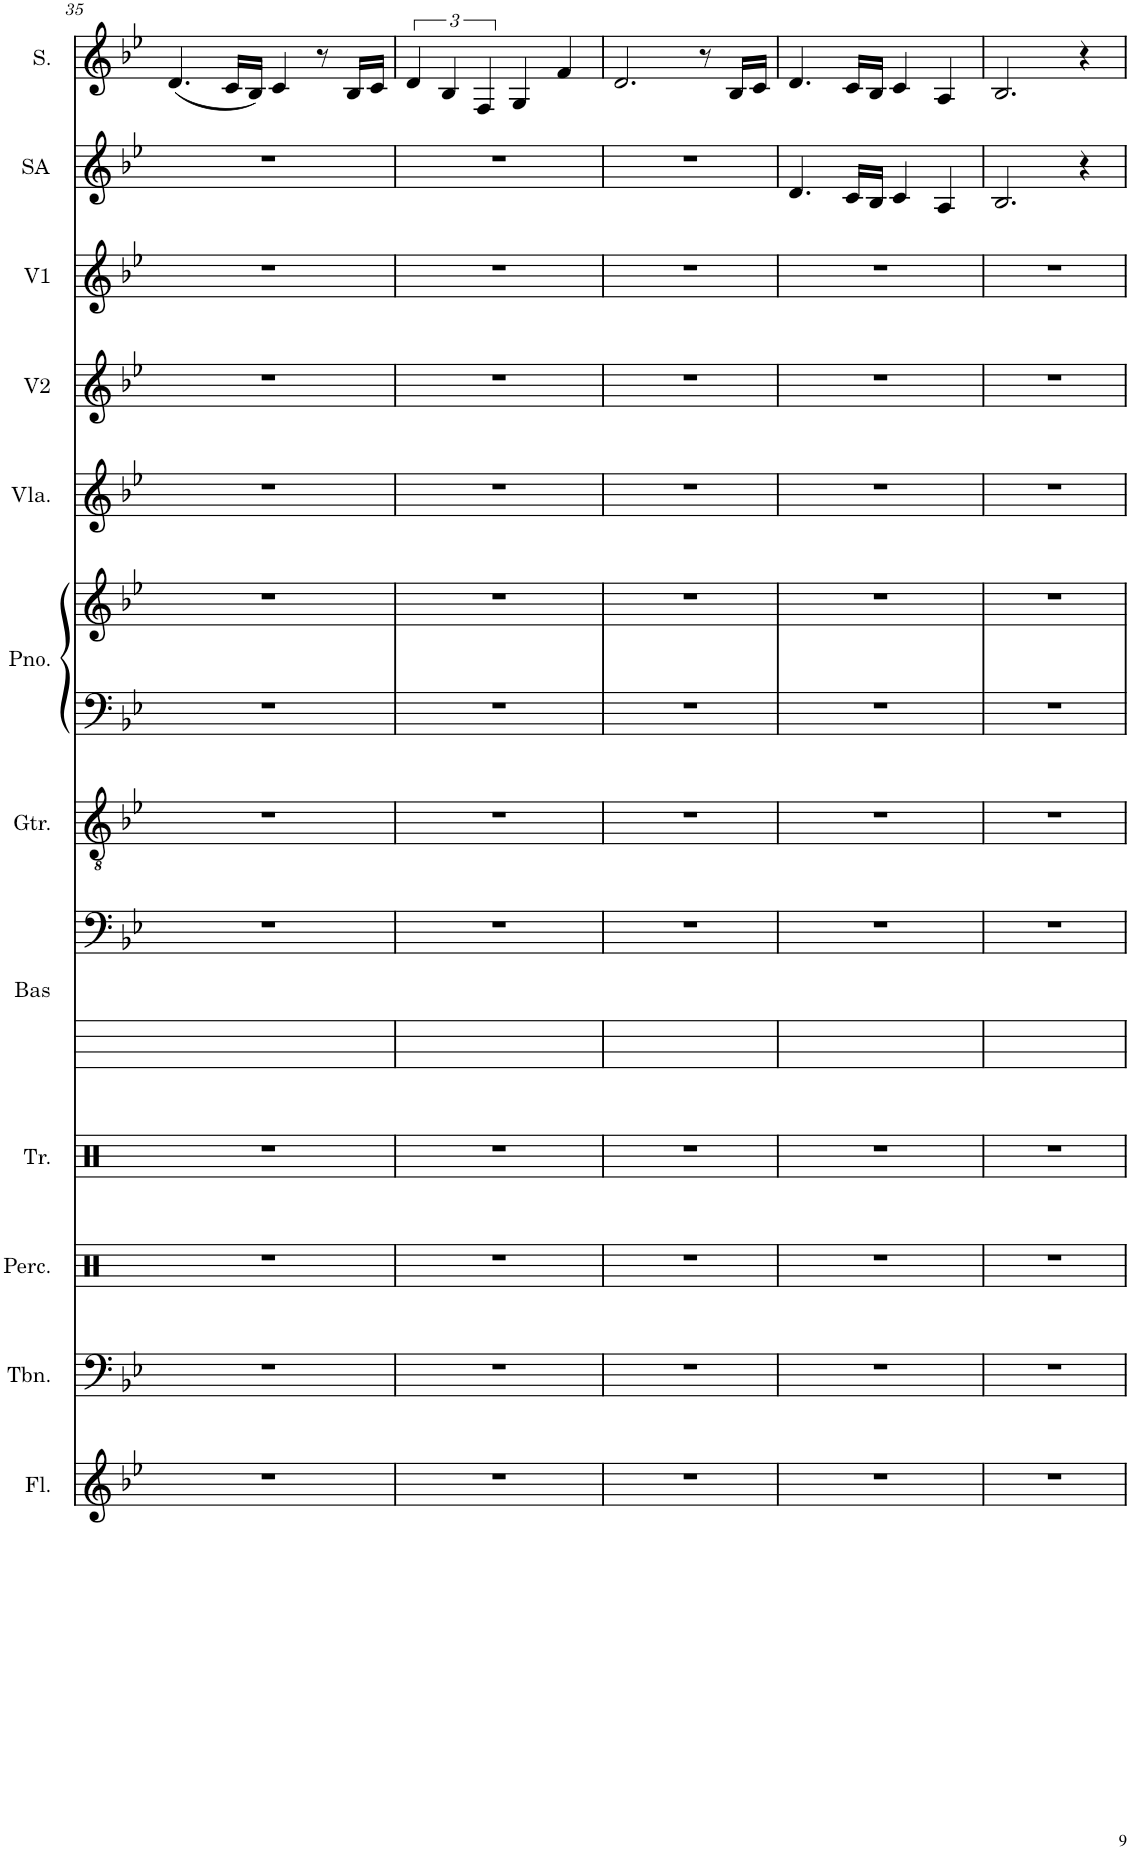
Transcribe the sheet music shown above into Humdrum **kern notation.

**kern	**kern	**kern	**kern	**kern	**kern	**kern	**kern	**kern	**kern	**kern	**kern	**kern	**kern
*part12	*part11	*part10	*part9	*part8	*part8	*part7	*part6	*part6	*part5	*part4	*part3	*part2	*part1
*staff14	*staff13	*staff12	*staff11	*staff10	*staff9	*staff8	*staff7	*staff6	*staff5	*staff4	*staff3	*staff2	*staff1
*I"Flute	*I"Trombone	*I"Percussion	*I"Trummor	*I"Bas	*	*I"Gitarr	*I"Piano	*	*I"Viola	*I"Violin 2	*I"Violin 1	*I"SA	*I"Soprano
*I'Fl.	*I'Tbn.	*I'Perc.	*I'Tr.	*I'Bas	*	*I'Gtr.	*I'Pno.	*	*I'Vla.	*I'V2	*I'V1	*I'SA	*I'S.
!!LO:PB:g=z
*clefG2	*clefF4	*clefX	*clefX	*	*clefF4	*clefGv2	*clefF4	*clefG2	*clefG2	*clefG2	*clefG2	*clefG2	*clefG2
*	*	*	*	*Trd7c12	*Trd7c12	*	*	*	*	*	*	*	*
*k[b-e-]	*k[b-e-]	*k[]	*k[]	*k[b-e-]	*k[b-e-]	*k[b-e-]	*k[b-e-]	*k[b-e-]	*k[b-e-]	*k[b-e-]	*k[b-e-]	*k[b-e-]	*k[b-e-]
*M4/4	*M4/4	*M4/4	*M4/4	*M4/4	*M4/4	*M4/4	*M4/4	*M4/4	*M4/4	*M4/4	*M4/4	*M4/4	*M4/4
=35	=35	=35	=35	=35	=35	=35	=35	=35	=35	=35	=35	=35	=35
1r	1r	1r	1r	1r	1r	1r	1r	1r	1r	1r	1r	1r	(4.d/
.	.	.	.	.	.	.	.	.	.	.	.	.	16c/LL
.	.	.	.	.	.	.	.	.	.	.	.	.	16B-/JJ)
.	.	.	.	.	.	.	.	.	.	.	.	.	4c/
.	.	.	.	.	.	.	.	.	.	.	.	.	8r
.	.	.	.	.	.	.	.	.	.	.	.	.	16B-/LL
.	.	.	.	.	.	.	.	.	.	.	.	.	16c/JJ
=36	=36	=36	=36	=36	=36	=36	=36	=36	=36	=36	=36	=36	=36
1r	1r	1r	1r	1r	1r	1r	1r	1r	1r	1r	1r	1r	6d/
.	.	.	.	.	.	.	.	.	.	.	.	.	6B-/
.	.	.	.	.	.	.	.	.	.	.	.	.	6F/
.	.	.	.	.	.	.	.	.	.	.	.	.	4G/
.	.	.	.	.	.	.	.	.	.	.	.	.	4f/
=37	=37	=37	=37	=37	=37	=37	=37	=37	=37	=37	=37	=37	=37
1r	1r	1r	1r	1r	1r	1r	1r	1r	1r	1r	1r	1r	2.d/
.	.	.	.	.	.	.	.	.	.	.	.	.	8r
.	.	.	.	.	.	.	.	.	.	.	.	.	16B-/LL
.	.	.	.	.	.	.	.	.	.	.	.	.	16c/JJ
=38	=38	=38	=38	=38	=38	=38	=38	=38	=38	=38	=38	=38	=38
1r	1r	1r	1r	1r	1r	1r	1r	1r	1r	1r	1r	4.d/	4.d/
.	.	.	.	.	.	.	.	.	.	.	.	16c/LL	16c/LL
.	.	.	.	.	.	.	.	.	.	.	.	16B-/JJ	16B-/JJ
.	.	.	.	.	.	.	.	.	.	.	.	4c/	4c/
.	.	.	.	.	.	.	.	.	.	.	.	4A/	4A/
=39	=39	=39	=39	=39	=39	=39	=39	=39	=39	=39	=39	=39	=39
1r	1r	1r	1r	1r	1r	1r	1r	1r	1r	1r	1r	2.B-/	2.B-/
.	.	.	.	.	.	.	.	.	.	.	.	4r	4r
=	=	=	=	=	=	=	=	=	=	=	=	=	=
*-	*-	*-	*-	*-	*-	*-	*-	*-	*-	*-	*-	*-	*-
